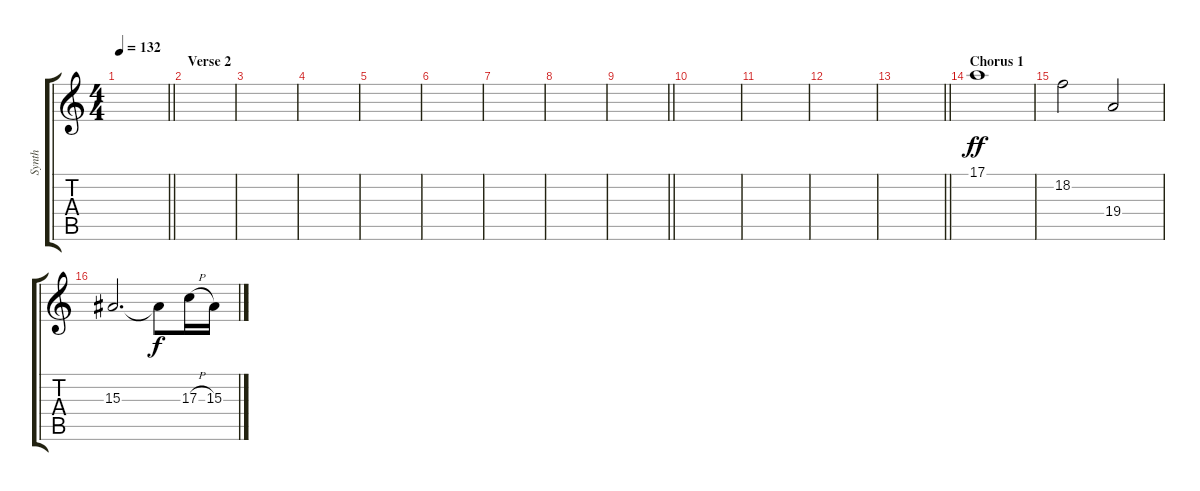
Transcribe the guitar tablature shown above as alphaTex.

\track ("Synth" "Synth") {instrument pad8sweep}
\staff {score tabs}
\tuning (E4 B3 G3 D3 A2 E2) {hide}
\ts (4 4)
\tempo 132
\clef g2
\barLineRight lightlight
\ks c
|
\section ("" "Verse 2")
|
|
|
|
|
|
|
\barLineRight lightlight
|
|
|
|
\barLineRight lightlight
|
\section ("" "Chorus 1")
17.1.1{dy ff} |
18.2.2 19.4.2 |
15.3.2{d} 15.3{t}.8{dy f} 17.3{h}.16 15.3{h}.16
